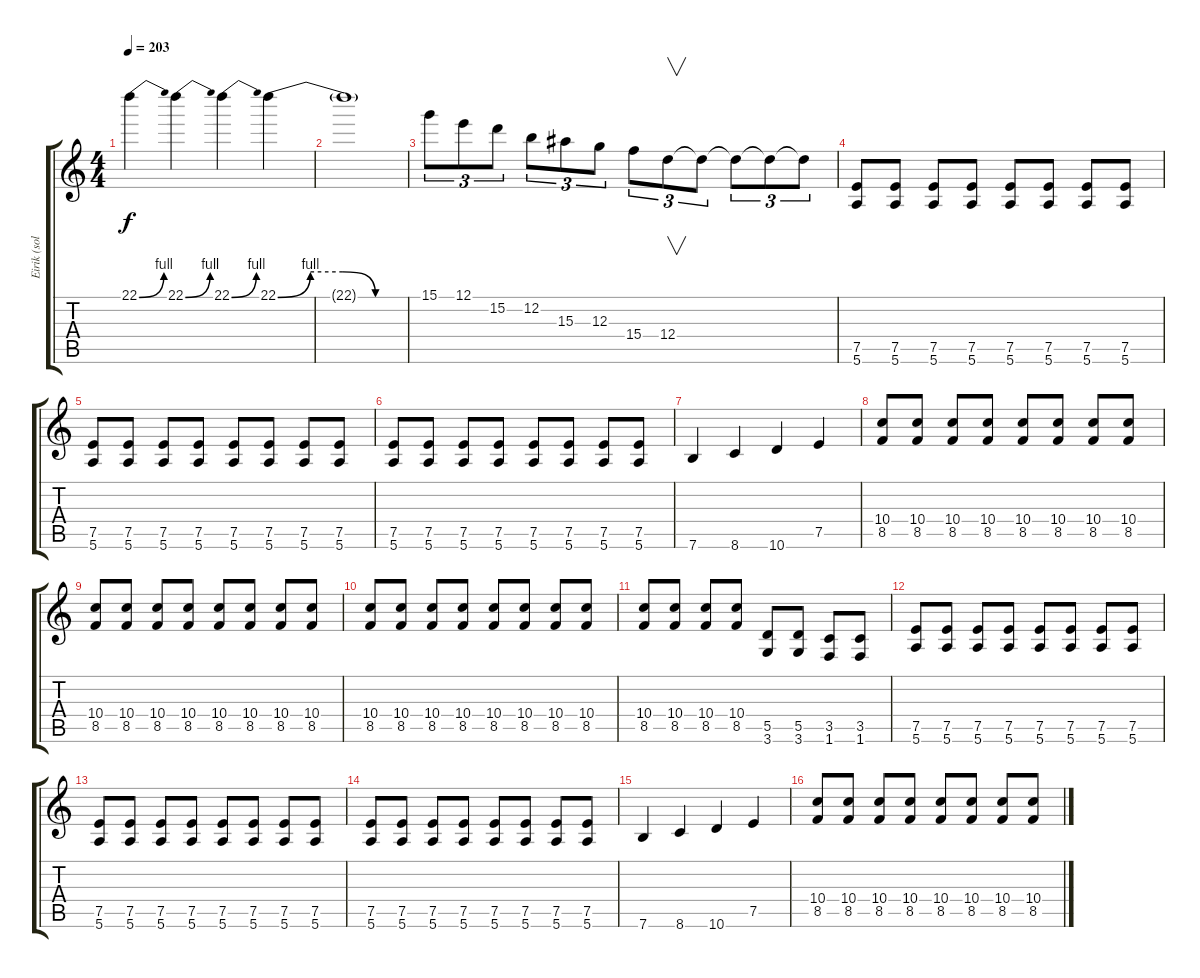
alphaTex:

\track ("Eirik (solo)" "Eirik (sol") {instrument overdrivenguitar}
\staff {score tabs}
\tuning (E4 B3 G3 D3 A2 E2) {hide}
\ts (4 4)
\tempo 203
\clef g2
\ks c
22.1{be (bend 0 0 60 4)}.4{dy f} 22.1{be (bend 0 0 60 4)}.4 22.1{be (bend 0 0 60 4)}.4 22.1{be (custom 0 0 15 4 30 4 45 0 60 0)}.4 |
22.1{t}.1 |
15.1.8{tu (3 2)} 12.1.8{tu (3 2)} 15.2.8{tu (3 2)} 12.2.8{tu (3 2)} 15.3.8{tu (3 2)} 12.3.8{tu (3 2)} 15.4.8{tu (3 2)} 12.4.8{v tu (3 2)} 12.4{t}.8{tu (3 2)} 12.4{t}.8{tu (3 2)} 12.4{t}.8{tu (3 2)} 12.4{t}.8{tu (3 2)} |
(7.5 5.6).8 (7.5 5.6).8 (7.5 5.6).8 (7.5 5.6).8 (7.5 5.6).8 (7.5 5.6).8 (7.5 5.6).8 (7.5 5.6).8 |
(7.5 5.6).8 (7.5 5.6).8 (7.5 5.6).8 (7.5 5.6).8 (7.5 5.6).8 (7.5 5.6).8 (7.5 5.6).8 (7.5 5.6).8 |
(7.5 5.6).8 (7.5 5.6).8 (7.5 5.6).8 (7.5 5.6).8 (7.5 5.6).8 (7.5 5.6).8 (7.5 5.6).8 (7.5 5.6).8 |
7.6.4 8.6.4 10.6.4 7.5.4 |
(10.4 8.5).8 (10.4 8.5).8 (10.4 8.5).8 (10.4 8.5).8 (10.4 8.5).8 (10.4 8.5).8 (10.4 8.5).8 (10.4 8.5).8 |
(10.4 8.5).8 (10.4 8.5).8 (10.4 8.5).8 (10.4 8.5).8 (10.4 8.5).8 (10.4 8.5).8 (10.4 8.5).8 (10.4 8.5).8 |
(10.4 8.5).8 (10.4 8.5).8 (10.4 8.5).8 (10.4 8.5).8 (10.4 8.5).8 (10.4 8.5).8 (10.4 8.5).8 (10.4 8.5).8 |
(10.4 8.5).8 (10.4 8.5).8 (10.4 8.5).8 (10.4 8.5).8 (5.5 3.6).8 (5.5 3.6).8 (3.5 1.6).8 (3.5 1.6).8 |
(7.5 5.6).8 (7.5 5.6).8 (7.5 5.6).8 (7.5 5.6).8 (7.5 5.6).8 (7.5 5.6).8 (7.5 5.6).8 (7.5 5.6).8 |
(7.5 5.6).8 (7.5 5.6).8 (7.5 5.6).8 (7.5 5.6).8 (7.5 5.6).8 (7.5 5.6).8 (7.5 5.6).8 (7.5 5.6).8 |
(7.5 5.6).8 (7.5 5.6).8 (7.5 5.6).8 (7.5 5.6).8 (7.5 5.6).8 (7.5 5.6).8 (7.5 5.6).8 (7.5 5.6).8 |
7.6.4 8.6.4 10.6.4 7.5.4 |
(10.4 8.5).8 (10.4 8.5).8 (10.4 8.5).8 (10.4 8.5).8 (10.4 8.5).8 (10.4 8.5).8 (10.4 8.5).8 (10.4 8.5).8
